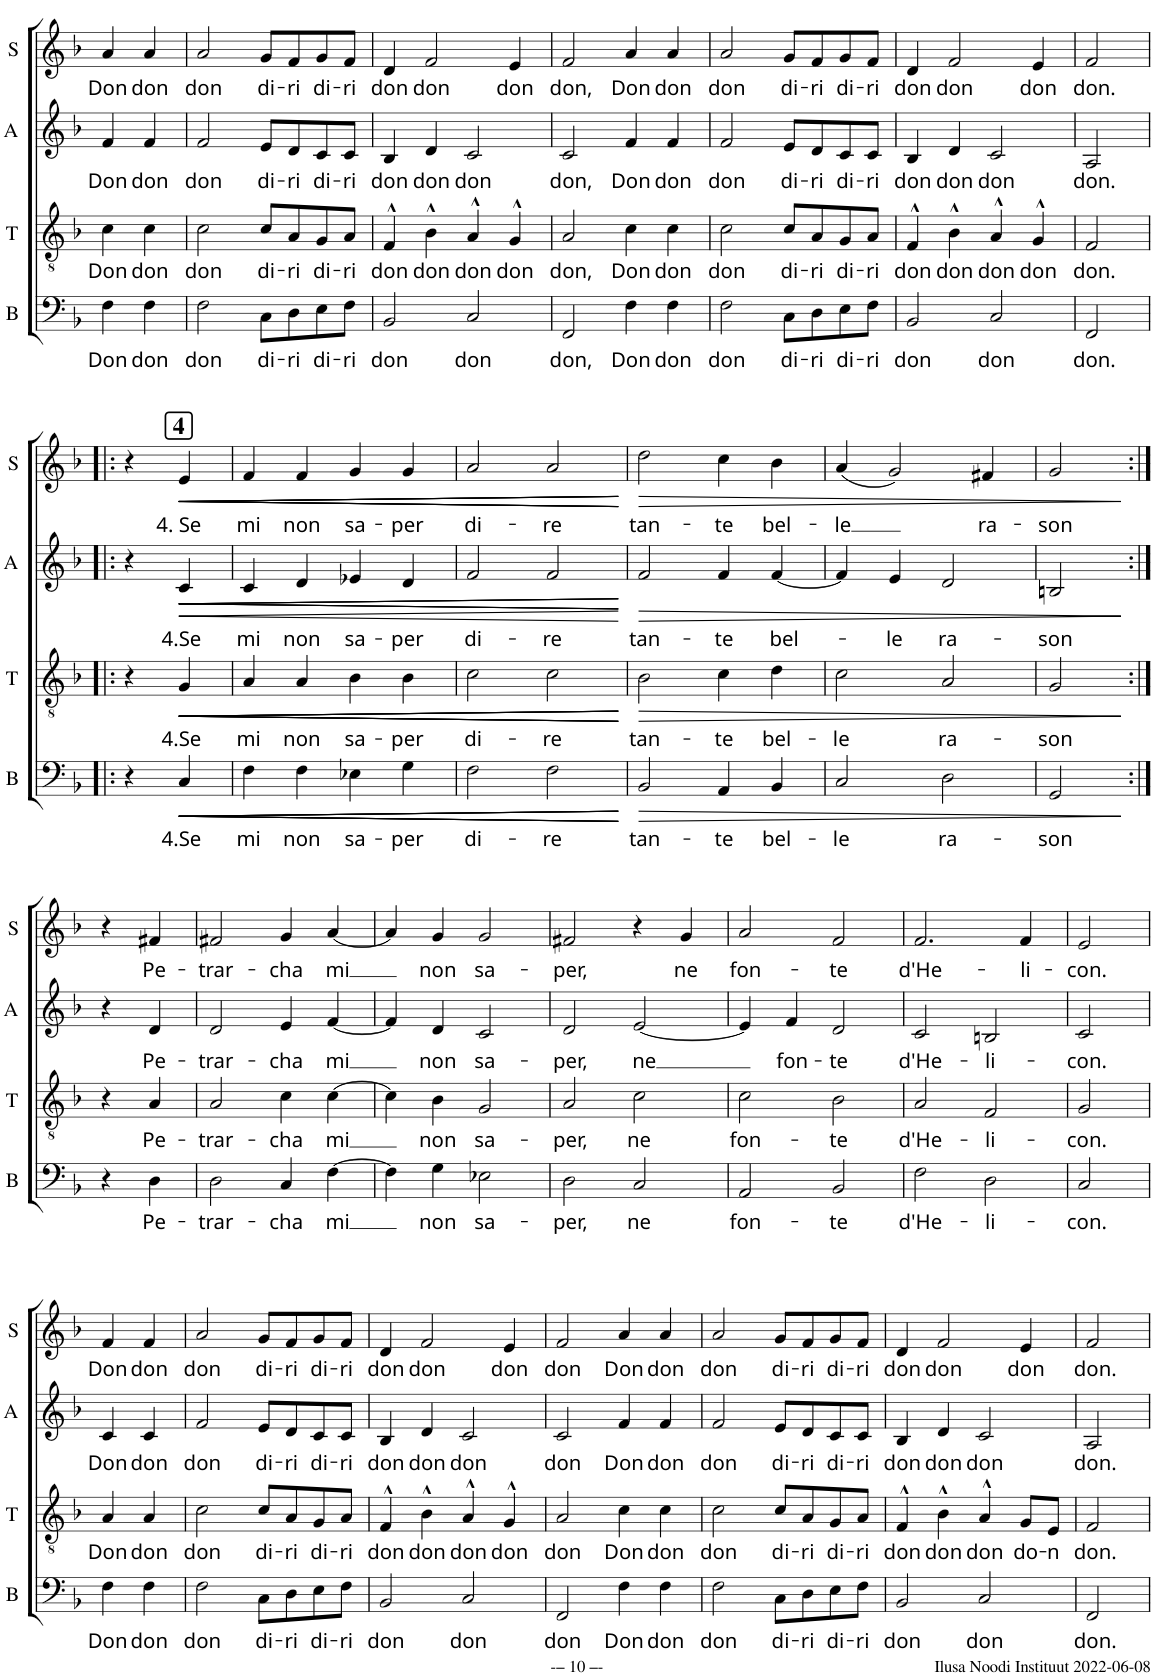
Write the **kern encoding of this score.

**kern	**text	**dynam	**kern	**text	**dynam	**kern	**text	**dynam	**kern	**text	**dynam
*part4	*part4	*part4	*part3	*part3	*part3	*part2	*part2	*part2	*part1	*part1	*part1
*staff4	*staff4	*staff4	*staff3	*staff3	*staff3	*staff2	*staff2	*staff2	*staff1	*staff1	*staff1
*I"B	*	*	*I"T	*	*	*I"A	*	*	*I"S	*	*
*I'B	*	*	*I'T	*	*	*I'A	*	*	*I'S	*	*
!!LO:PB:g=z
*clefF4	*	*	*clefGv2	*	*	*clefG2	*	*	*clefG2	*	*
*Trd4c7	*	*	*	*	*	*Trd1c2	*	*	*	*	*
*k[b-]	*	*	*k[b-]	*	*	*k[b-]	*	*	*k[b-]	*	*
*M4/4	*	*	*M4/4	*	*	*M4/4	*	*	*M4/4	*	*
=57	=57	=57	=57	=57	=57	=57	=57	=57	=57	=57	=57
!	!LO:LY:b	!	!	!LO:LY:b	!	!	!LO:LY:b	!	!	!LO:LY:b	!
4F\	Don	.	4c\	Don	.	4f/	Don	.	4a/	Don	.
!	!LO:LY:b	!	!	!LO:LY:b	!	!	!LO:LY:b	!	!	!LO:LY:b	!
4F\	don	.	4c\	don	.	4f/	don	.	4a/	don	.
=58	=58	=58	=58	=58	=58	=58	=58	=58	=58	=58	=58
!	!LO:LY:b	!	!	!LO:LY:b	!	!	!LO:LY:b	!	!	!LO:LY:b	!
2F\	don	.	2c\	don	.	2f/	don	.	2a/	don	.
!	!LO:LY:b	!	!	!LO:LY:b	!	!	!LO:LY:b	!	!	!LO:LY:b	!
8C\L	di-	.	8c/L	di-	.	8e/L	di-	.	8g/L	di-	.
!	!LO:LY:b	!	!	!LO:LY:b	!	!	!LO:LY:b	!	!	!LO:LY:b	!
8D\	-ri	.	8A/	-ri	.	8d/	-ri	.	8f/	-ri	.
!	!LO:LY:b	!	!	!LO:LY:b	!	!	!LO:LY:b	!	!	!LO:LY:b	!
8E\	di-	.	8G/	di-	.	8c/	di-	.	8g/	di-	.
!	!LO:LY:b	!	!	!LO:LY:b	!	!	!LO:LY:b	!	!	!LO:LY:b	!
8F\J	-ri	.	8A/J	-ri	.	8c/J	-ri	.	8f/J	-ri	.
=59	=59	=59	=59	=59	=59	=59	=59	=59	=59	=59	=59
!	!LO:LY:b	!	!	!LO:LY:b	!	!	!LO:LY:b	!	!	!LO:LY:b	!
2BB-/	don	.	4F^^/	don	.	4B-/	don	.	4d/	don	.
!	!	!	!	!LO:LY:b	!	!	!LO:LY:b	!	!	!LO:LY:b	!
.	.	.	4B-^^\	don	.	4d/	don	.	2f/	don	.
!	!LO:LY:b	!	!	!LO:LY:b	!	!	!LO:LY:b	!	!	!	!
2C/	don	.	4A^^/	don	.	2c/	don	.	.	.	.
!	!	!	!	!LO:LY:b	!	!	!	!	!	!LO:LY:b	!
.	.	.	4G^^/	don	.	.	.	.	4e/	don	.
=60	=60	=60	=60	=60	=60	=60	=60	=60	=60	=60	=60
!	!LO:LY:b	!	!	!LO:LY:b	!	!	!LO:LY:b	!	!	!LO:LY:b	!
2FF/	don,	.	2A/	don,	.	2c/	don,	.	2f/	don,	.
!	!LO:LY:b	!	!	!LO:LY:b	!	!	!LO:LY:b	!	!	!LO:LY:b	!
4F\	Don	.	4c\	Don	.	4f/	Don	.	4a/	Don	.
!	!LO:LY:b	!	!	!LO:LY:b	!	!	!LO:LY:b	!	!	!LO:LY:b	!
4F\	don	.	4c\	don	.	4f/	don	.	4a/	don	.
=61	=61	=61	=61	=61	=61	=61	=61	=61	=61	=61	=61
!	!LO:LY:b	!	!	!LO:LY:b	!	!	!LO:LY:b	!	!	!LO:LY:b	!
2F\	don	.	2c\	don	.	2f/	don	.	2a/	don	.
!	!LO:LY:b	!	!	!LO:LY:b	!	!	!LO:LY:b	!	!	!LO:LY:b	!
8C\L	di-	.	8c/L	di-	.	8e/L	di-	.	8g/L	di-	.
!	!LO:LY:b	!	!	!LO:LY:b	!	!	!LO:LY:b	!	!	!LO:LY:b	!
8D\	-ri	.	8A/	-ri	.	8d/	-ri	.	8f/	-ri	.
!	!LO:LY:b	!	!	!LO:LY:b	!	!	!LO:LY:b	!	!	!LO:LY:b	!
8E\	di-	.	8G/	di-	.	8c/	di-	.	8g/	di-	.
!	!LO:LY:b	!	!	!LO:LY:b	!	!	!LO:LY:b	!	!	!LO:LY:b	!
8F\J	-ri	.	8A/J	-ri	.	8c/J	-ri	.	8f/J	-ri	.
=62	=62	=62	=62	=62	=62	=62	=62	=62	=62	=62	=62
!	!LO:LY:b	!	!	!LO:LY:b	!	!	!LO:LY:b	!	!	!LO:LY:b	!
2BB-/	don	.	4F^^/	don	.	4B-/	don	.	4d/	don	.
!	!	!	!	!LO:LY:b	!	!	!LO:LY:b	!	!	!LO:LY:b	!
.	.	.	4B-^^\	don	.	4d/	don	.	2f/	don	.
!	!LO:LY:b	!	!	!LO:LY:b	!	!	!LO:LY:b	!	!	!	!
2C/	don	.	4A^^/	don	.	2c/	don	.	.	.	.
!	!	!	!	!LO:LY:b	!	!	!	!	!	!LO:LY:b	!
.	.	.	4G^^/	don	.	.	.	.	4e/	don	.
=63	=63	=63	=63	=63	=63	=63	=63	=63	=63	=63	=63
!	!LO:LY:b	!	!	!LO:LY:b	!	!	!LO:LY:b	!	!	!LO:LY:b	!
2FF/	don.	.	2F/	don.	.	2A/	don.	.	2f/	don.	.
!!LO:LB:g=z
!!LO:REH:place=s1:a:B:cj:fs=14:t=4:qo=1
=64!|:	=64!|:	=64!|:	=64!|:	=64!|:	=64!|:	=64!|:	=64!|:	=64!|:	=64!|:	=64!|:	=64!|:
4r	.	.	4r	.	.	4r	.	.	4r	.	.
!	!LO:LY:b	!LO:HP:b	!	!LO:LY:b	!LO:HP:b	!	!LO:LY:b	!LO:HP:b	!	!LO:LY:b	!LO:HP:b
4C/	4.Se	<	4G/	4.Se	<	4c/	4.Se	<	4e/	4. Se	<
=65	=65	=65	=65	=65	=65	=65	=65	=65	=65	=65	=65
!	!LO:LY:b	!LO:HP:b	!	!LO:LY:b	!LO:HP:b	!	!LO:LY:b	!LO:HP:b	!	!LO:LY:b	!LO:HP:b
4F\	mi	<	4A/	mi	<	4c/	mi	<	4f/	mi	<
!	!LO:LY:b	!LO:HP:b	!	!LO:LY:b	!LO:HP:b	!	!LO:LY:b	!LO:HP:b	!	!LO:LY:b	!LO:HP:b
4F\	non	<	4A/	non	<	4d/	non	<	4f/	non	<
!	!LO:LY:b	!LO:HP:b	!	!LO:LY:b	!LO:HP:b	!	!LO:LY:b	!LO:HP:b	!	!LO:LY:b	!LO:HP:b
4E-X\	sa-	<	4B-\	sa-	<	4e-X/	sa-	<	4g/	sa-	<
!	!LO:LY:b	!	!	!LO:LY:b	!	!	!LO:LY:b	!	!	!LO:LY:b	!
4G\	-per	.	4B-\	-per	.	4d/	-per	.	4g/	-per	.
=66	=66	=66	=66	=66	=66	=66	=66	=66	=66	=66	=66
!	!LO:LY:b	!	!	!LO:LY:b	!	!	!LO:LY:b	!	!	!LO:LY:b	!
2F\	di-	.	2c\	di-	.	2f/	di-	.	2a/	di-	.
!	!LO:LY:b	!	!	!LO:LY:b	!	!	!LO:LY:b	!	!	!LO:LY:b	!
2F\	-re	.	2c\	-re	.	2f/	-re	.	2a/	-re	.
.	.	[ [ [ [	.	.	[ [ [ [	.	.	[ [ [ [	.	.	[ [ [ [
=67	=67	=67	=67	=67	=67	=67	=67	=67	=67	=67	=67
!	!LO:LY:b	!LO:HP:b	!	!LO:LY:b	!LO:HP:b	!	!LO:LY:b	!LO:HP:b	!	!LO:LY:b	!LO:HP:b
2BB-/	tan-	>	2B-\	tan-	>	2f/	tan-	>	2dd\	tan-	>
!	!LO:LY:b	!	!	!LO:LY:b	!	!	!LO:LY:b	!	!	!LO:LY:b	!
4AA/	-te	.	4c\	-te	.	4f/	-te	.	4cc\	-te	.
!	!LO:LY:b	!	!	!LO:LY:b	!	!	!LO:LY:b	!	!	!LO:LY:b	!
4BB-/	bel-	.	4d\	bel-	.	[4f/	bel-	.	4b-\	bel-	.
=68	=68	=68	=68	=68	=68	=68	=68	=68	=68	=68	=68
!	!LO:LY:b	!	!	!LO:LY:b	!	!	!	!	!	!LO:LY:b	!
2C/	-le	.	2c\	-le	.	4f/]	.	.	(4a/	-le	.
!	!	!	!	!	!	!	!LO:LY:b	!	!	!	!
.	.	.	.	.	.	4e/	-le	.	2g/)	.	.
!	!LO:LY:b	!	!	!LO:LY:b	!	!	!LO:LY:b	!	!	!	!
2D\	ra-	.	2A/	ra-	.	2d/	ra-	.	.	.	.
!	!	!	!	!	!	!	!	!	!	!LO:LY:b	!
.	.	.	.	.	.	.	.	.	4f#X/	ra-	.
=69	=69	=69	=69	=69	=69	=69	=69	=69	=69	=69	=69
!	!LO:LY:b	!	!	!LO:LY:b	!	!	!LO:LY:b	!	!	!LO:LY:b	!
2GG/	-son	.	2G/	-son	.	2Bn/	-son	.	2g/	-son	.
.	.	]	.	.	]	.	.	]	.	.	]
!!LO:LB:g=z
=70:|!	=70:|!	=70:|!	=70:|!	=70:|!	=70:|!	=70:|!	=70:|!	=70:|!	=70:|!	=70:|!	=70:|!
4r	.	.	4r	.	.	4r	.	.	4r	.	.
!	!LO:LY:b	!	!	!LO:LY:b	!	!	!LO:LY:b	!	!	!LO:LY:b	!
4D\	Pe-	.	4A/	Pe-	.	4d/	Pe-	.	4f#X/	Pe-	.
=71	=71	=71	=71	=71	=71	=71	=71	=71	=71	=71	=71
!	!LO:LY:b	!	!	!LO:LY:b	!	!	!LO:LY:b	!	!	!LO:LY:b	!
2D\	-trar-	.	2A/	-trar-	.	2d/	-trar-	.	2f#X/	-trar-	.
!	!LO:LY:b	!	!	!LO:LY:b	!	!	!LO:LY:b	!	!	!LO:LY:b	!
4C/	-cha	.	4c\	-cha	.	4e/	-cha	.	4g/	-cha	.
!	!LO:LY:b	!	!	!LO:LY:b	!	!	!LO:LY:b	!	!	!LO:LY:b	!
[4F\	mi	.	[4c\	mi	.	[4f/	mi	.	[4a/	mi	.
=72	=72	=72	=72	=72	=72	=72	=72	=72	=72	=72	=72
4F\]	.	.	4c\]	.	.	4f/]	.	.	4a/]	.	.
!	!LO:LY:b	!	!	!LO:LY:b	!	!	!LO:LY:b	!	!	!LO:LY:b	!
4G\	non	.	4B-\	non	.	4d/	non	.	4g/	non	.
!	!LO:LY:b	!	!	!LO:LY:b	!	!	!LO:LY:b	!	!	!LO:LY:b	!
2E-X\	sa-	.	2G/	sa-	.	2c/	sa-	.	2g/	sa-	.
=73	=73	=73	=73	=73	=73	=73	=73	=73	=73	=73	=73
!	!LO:LY:b	!	!	!LO:LY:b	!	!	!LO:LY:b	!	!	!LO:LY:b	!
2D\	-per,	.	2A/	-per,	.	2d/	-per,	.	2f#X/	-per,	.
!	!LO:LY:b	!	!	!LO:LY:b	!	!	!LO:LY:b	!	!	!	!
2C/	ne	.	2c\	ne	.	[2e/	ne	.	4r	.	.
!	!	!	!	!	!	!	!	!	!	!LO:LY:b	!
.	.	.	.	.	.	.	.	.	4g/	ne	.
=74	=74	=74	=74	=74	=74	=74	=74	=74	=74	=74	=74
!	!LO:LY:b	!	!	!LO:LY:b	!	!	!	!	!	!LO:LY:b	!
2AA/	fon-	.	2c\	fon-	.	4e/]	.	.	2a/	fon-	.
!	!	!	!	!	!	!	!LO:LY:b	!	!	!	!
.	.	.	.	.	.	4f/	fon-	.	.	.	.
!	!LO:LY:b	!	!	!LO:LY:b	!	!	!LO:LY:b	!	!	!LO:LY:b	!
2BB-/	-te	.	2B-\	-te	.	2d/	-te	.	2f/	-te	.
=75	=75	=75	=75	=75	=75	=75	=75	=75	=75	=75	=75
!	!LO:LY:b	!	!	!LO:LY:b	!	!	!LO:LY:b	!	!	!LO:LY:b	!
2F\	d'He-	.	2A/	d'He-	.	2c/	d'He-	.	2.f/	d'He-	.
!	!LO:LY:b	!	!	!LO:LY:b	!	!	!LO:LY:b	!	!	!	!
2D\	-li-	.	2F/	-li-	.	2Bn/	-li-	.	.	.	.
!	!	!	!	!	!	!	!	!	!	!LO:LY:b	!
.	.	.	.	.	.	.	.	.	4f/	-li-	.
=76	=76	=76	=76	=76	=76	=76	=76	=76	=76	=76	=76
!	!LO:LY:b	!	!	!LO:LY:b	!	!	!LO:LY:b	!	!	!LO:LY:b	!
2C/	-con.	.	2G/	-con.	.	2c/	-con.	.	2e/	-con.	.
!!LO:LB:g=z
=77	=77	=77	=77	=77	=77	=77	=77	=77	=77	=77	=77
!	!LO:LY:b	!	!	!LO:LY:b	!	!	!LO:LY:b	!	!	!LO:LY:b	!
4F\	Don	.	4A/	Don	.	4c/	Don	.	4f/	Don	.
!	!LO:LY:b	!	!	!LO:LY:b	!	!	!LO:LY:b	!	!	!LO:LY:b	!
4F\	don	.	4A/	don	.	4c/	don	.	4f/	don	.
=78	=78	=78	=78	=78	=78	=78	=78	=78	=78	=78	=78
!	!LO:LY:b	!	!	!LO:LY:b	!	!	!LO:LY:b	!	!	!LO:LY:b	!
2F\	don	.	2c\	don	.	2f/	don	.	2a/	don	.
!	!LO:LY:b	!	!	!LO:LY:b	!	!	!LO:LY:b	!	!	!LO:LY:b	!
8C\L	di-	.	8c/L	di-	.	8e/L	di-	.	8g/L	di-	.
!	!LO:LY:b	!	!	!LO:LY:b	!	!	!LO:LY:b	!	!	!LO:LY:b	!
8D\	-ri	.	8A/	-ri	.	8d/	-ri	.	8f/	-ri	.
!	!LO:LY:b	!	!	!LO:LY:b	!	!	!LO:LY:b	!	!	!LO:LY:b	!
8E\	di-	.	8G/	di-	.	8c/	di-	.	8g/	di-	.
!	!LO:LY:b	!	!	!LO:LY:b	!	!	!LO:LY:b	!	!	!LO:LY:b	!
8F\J	-ri	.	8A/J	-ri	.	8c/J	-ri	.	8f/J	-ri	.
=79	=79	=79	=79	=79	=79	=79	=79	=79	=79	=79	=79
!	!LO:LY:b	!	!	!LO:LY:b	!	!	!LO:LY:b	!	!	!LO:LY:b	!
2BB-/	don	.	4F^^/	don	.	4B-/	don	.	4d/	don	.
!	!	!	!	!LO:LY:b	!	!	!LO:LY:b	!	!	!LO:LY:b	!
.	.	.	4B-^^\	don	.	4d/	don	.	2f/	don	.
!	!LO:LY:b	!	!	!LO:LY:b	!	!	!LO:LY:b	!	!	!	!
2C/	don	.	4A^^/	don	.	2c/	don	.	.	.	.
!	!	!	!	!LO:LY:b	!	!	!	!	!	!LO:LY:b	!
.	.	.	4G^^/	don	.	.	.	.	4e/	don	.
=80	=80	=80	=80	=80	=80	=80	=80	=80	=80	=80	=80
!	!LO:LY:b	!	!	!LO:LY:b	!	!	!LO:LY:b	!	!	!LO:LY:b	!
2FF/	don	.	2A/	don	.	2c/	don	.	2f/	don	.
!	!LO:LY:b	!	!	!LO:LY:b	!	!	!LO:LY:b	!	!	!LO:LY:b	!
4F\	Don	.	4c\	Don	.	4f/	Don	.	4a/	Don	.
!	!LO:LY:b	!	!	!LO:LY:b	!	!	!LO:LY:b	!	!	!LO:LY:b	!
4F\	don	.	4c\	don	.	4f/	don	.	4a/	don	.
=81	=81	=81	=81	=81	=81	=81	=81	=81	=81	=81	=81
!	!LO:LY:b	!	!	!LO:LY:b	!	!	!LO:LY:b	!	!	!LO:LY:b	!
2F\	don	.	2c\	don	.	2f/	don	.	2a/	don	.
!	!LO:LY:b	!	!	!LO:LY:b	!	!	!LO:LY:b	!	!	!LO:LY:b	!
8C\L	di-	.	8c/L	di-	.	8e/L	di-	.	8g/L	di-	.
!	!LO:LY:b	!	!	!LO:LY:b	!	!	!LO:LY:b	!	!	!LO:LY:b	!
8D\	-ri	.	8A/	-ri	.	8d/	-ri	.	8f/	-ri	.
!	!LO:LY:b	!	!	!LO:LY:b	!	!	!LO:LY:b	!	!	!LO:LY:b	!
8E\	di-	.	8G/	di-	.	8c/	di-	.	8g/	di-	.
!	!LO:LY:b	!	!	!LO:LY:b	!	!	!LO:LY:b	!	!	!LO:LY:b	!
8F\J	-ri	.	8A/J	-ri	.	8c/J	-ri	.	8f/J	-ri	.
=82	=82	=82	=82	=82	=82	=82	=82	=82	=82	=82	=82
!	!LO:LY:b	!	!	!LO:LY:b	!	!	!LO:LY:b	!	!	!LO:LY:b	!
2BB-/	don	.	4F^^/	don	.	4B-/	don	.	4d/	don	.
!	!	!	!	!LO:LY:b	!	!	!LO:LY:b	!	!	!LO:LY:b	!
.	.	.	4B-^^\	don	.	4d/	don	.	2f/	don	.
!	!LO:LY:b	!	!	!LO:LY:b	!	!	!LO:LY:b	!	!	!	!
2C/	don	.	4A^^/	don	.	2c/	don	.	.	.	.
!	!	!	!	!LO:LY:b	!	!	!	!	!	!LO:LY:b	!
.	.	.	8G/L	do-	.	.	.	.	4e/	don	.
!	!	!	!	!LO:LY:b	!	!	!	!	!	!	!
.	.	.	8E/J	-n	.	.	.	.	.	.	.
=83	=83	=83	=83	=83	=83	=83	=83	=83	=83	=83	=83
!	!LO:LY:b	!	!	!LO:LY:b	!	!	!LO:LY:b	!	!	!LO:LY:b	!
2FF/	don.	.	2F/	don.	.	2A/	don.	.	2f/	don.	.
=	=	=	=	=	=	=	=	=	=	=	=
*-	*-	*-	*-	*-	*-	*-	*-	*-	*-	*-	*-
